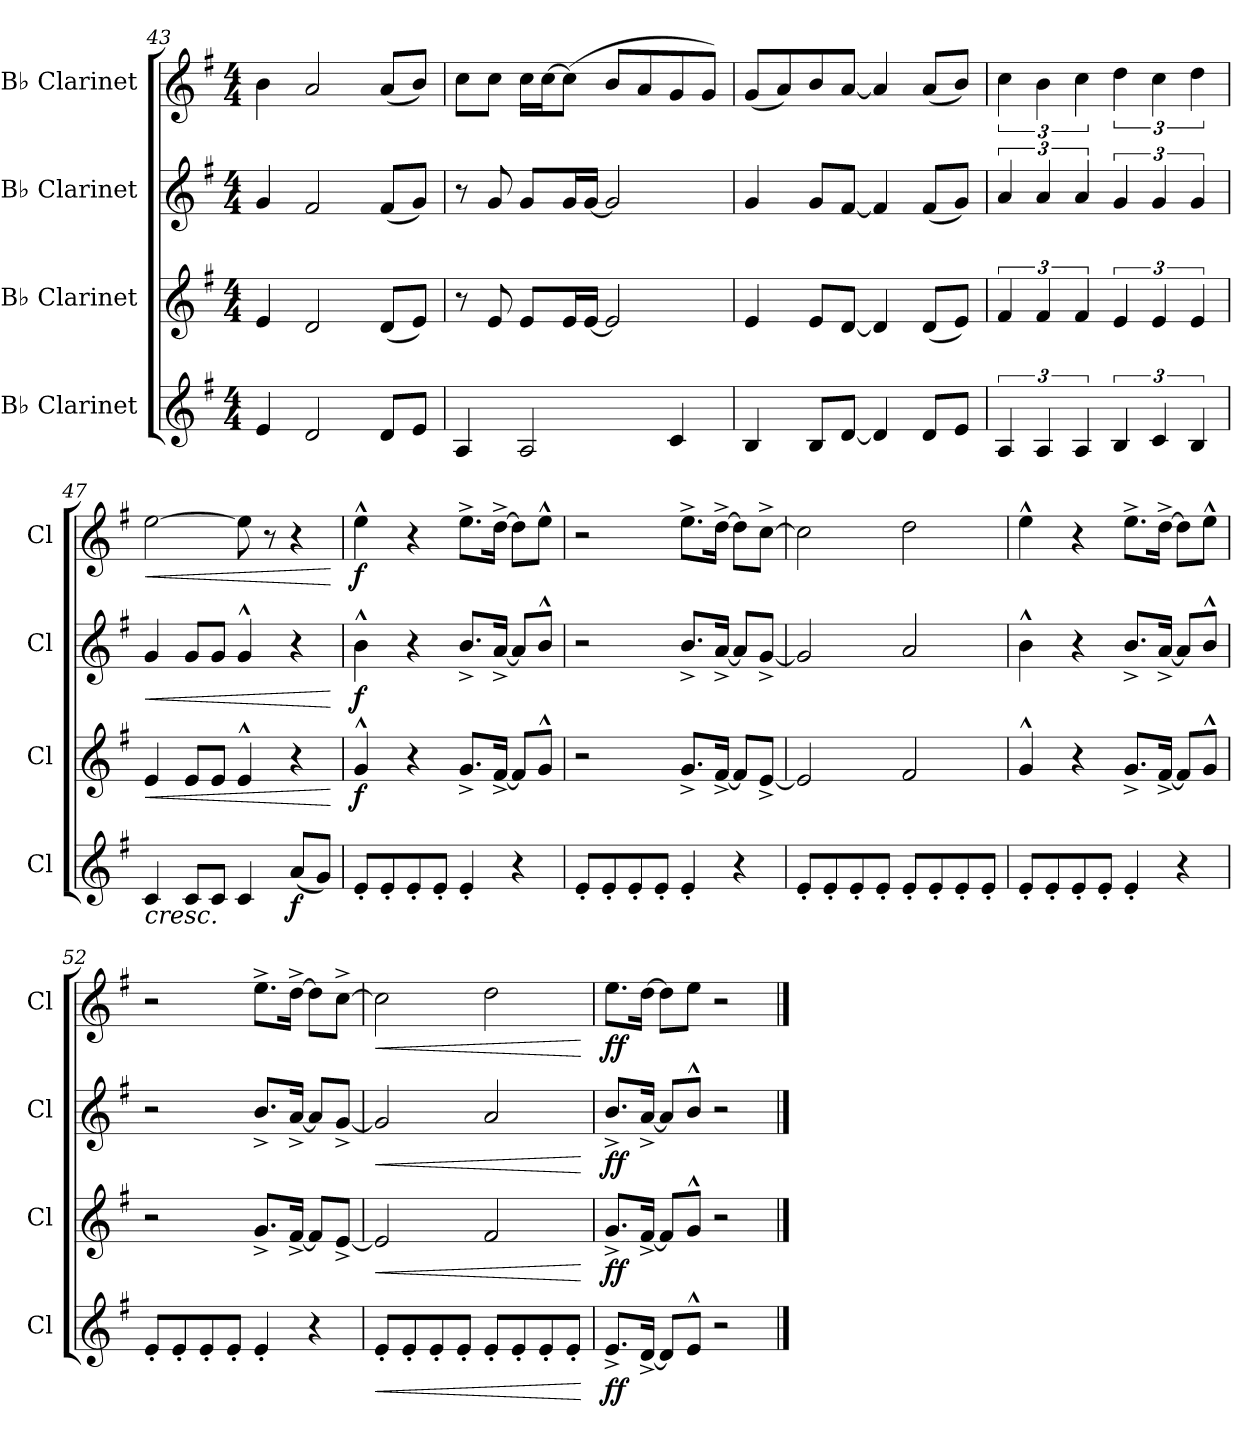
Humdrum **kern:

**kern	**dynam	**kern	**dynam	**kern	**dynam	**kern	**dynam
*part4	*part4	*part3	*part3	*part2	*part2	*part1	*part1
*staff4	*staff4	*staff3	*staff3	*staff2	*staff2	*staff1	*staff1
*I"B♭ Clarinet	*	*I"B♭ Clarinet	*	*I"B♭ Clarinet	*	*I"B♭ Clarinet	*
*I'Cl	*	*I'Cl	*	*I'Cl	*	*I'Cl	*
*clefG2	*	*clefG2	*	*clefG2	*	*clefG2	*
*ITrd1c2	*	*ITrd1c2	*	*ITrd1c2	*	*ITrd1c2	*
*k[b-]	*	*k[b-]	*	*k[b-]	*	*k[b-]	*
*M4/4	*	*M4/4	*	*M4/4	*	*M4/4	*
=43	=43	=43	=43	=43	=43	=43	=43
4d/	.	4d/	.	4f/	.	4a\	.
2c/	.	2c/	.	2e/	.	2g/	.
8c/L	.	(<8c/L	.	(<8e/L	.	(<8g/L	.
8d/J	.	8d/J)	.	8f/J)	.	8a/J)	.
=44	=44	=44	=44	=44	=44	=44	=44
4G/	.	8r	.	8r	.	8b-\L	.
.	.	8d/	.	8f/	.	8b-\J	.
2G/	.	8d/L	.	8f/L	.	16b-\LL	.
.	.	.	.	.	.	[16b-\J	.
.	.	16d/L	.	16f/L	.	(>8b-\J]	.
.	.	[16d/JJ	.	[16f/JJ	.	.	.
.	.	2d/]	.	2f/]	.	8a/L	.
.	.	.	.	.	.	8g/	.
4B-/	.	.	.	.	.	8f/	.
.	.	.	.	.	.	8f/J)	.
=45	=45	=45	=45	=45	=45	=45	=45
4A/	.	4d/	.	4f/	.	(<8f/L	.
.	.	.	.	.	.	8g/)	.
8A/L	.	8d/L	.	8f/L	.	8a/	.
[8c/J	.	[8c/J	.	[8e/J	.	[8g/J	.
4c/]	.	4c/]	.	4e/]	.	4g/]	.
8c/L	.	(<8c/L	.	(<8e/L	.	(<8g/L	.
8d/J	.	8d/J)	.	8f/J)	.	8a/J)	.
=46	=46	=46	=46	=46	=46	=46	=46
6G/	.	6e/	.	6g/	.	6b-\	.
6G/	.	6e/	.	6g/	.	6a\	.
6G/	.	6e/	.	6g/	.	6b-\	.
6A/	.	6d/	.	6f/	.	6cc\	.
6B-/	.	6d/	.	6f/	.	6b-\	.
6A/	.	6d/	.	6f/	.	6cc\	.
!!LO:LB:g=z
=47	=47	=47	=47	=47	=47	=47	=47
!	!LO:HP:b	!	!LO:HP:b	!	!LO:HP:b	!	!LO:HP:b
4B-/	<	4d/	<	4f/	<	[2dd\	<
8B-/L	.	8d/L	.	8f/L	.	.	.
8B-/J	.	8d/J	.	8f/J	.	.	.
4B-/	.	4d^^/	.	4f^^/	.	8dd\]	.
.	.	.	.	.	.	8r	.
!	!LO:DY:b	!	!	!	!	!	!
(<8g/L	f	4r	.	4r	.	4r	.
8f/J)	.	.	.	.	.	.	.
.	[	.	[	.	[	.	[
=48	=48	=48	=48	=48	=48	=48	=48
!	!	!	!LO:DY:b	!	!LO:DY:b	!	!LO:DY:b
8d'/L	.	4f^^/	f	4a^^\	f	4dd^^\	f
8d'/	.	.	.	.	.	.	.
8d'/	.	4r	.	4r	.	4r	.
8d'/J	.	.	.	.	.	.	.
4d'/	.	8.f^/L	.	8.a^/L	.	8.dd^\L	.
.	.	[16e^/Jk	.	[16g^/Jk	.	[16cc^\Jk	.
4r	.	8e/L]	.	8g/L]	.	8cc\L]	.
.	.	8f^^/J	.	8a^^/J	.	8dd^^\J	.
=49	=49	=49	=49	=49	=49	=49	=49
8d'/L	.	2r	.	2r	.	2r	.
8d'/	.	.	.	.	.	.	.
8d'/	.	.	.	.	.	.	.
8d'/J	.	.	.	.	.	.	.
4d'/	.	8.f^/L	.	8.a^/L	.	8.dd^\L	.
.	.	[16e^/Jk	.	[16g^/Jk	.	[16cc^\Jk	.
4r	.	8e/L]	.	8g/L]	.	8cc\L]	.
.	.	[8d^/J	.	[8f^/J	.	[8b-^\J	.
=50	=50	=50	=50	=50	=50	=50	=50
8d'/L	.	2d/]	.	2f/]	.	2b-\]	.
8d'/	.	.	.	.	.	.	.
8d'/	.	.	.	.	.	.	.
8d'/J	.	.	.	.	.	.	.
8d'/L	.	2e/	.	2g/	.	2cc\	.
8d'/	.	.	.	.	.	.	.
8d'/	.	.	.	.	.	.	.
8d'/J	.	.	.	.	.	.	.
=51	=51	=51	=51	=51	=51	=51	=51
8d'/L	.	4f^^/	.	4a^^\	.	4dd^^\	.
8d'/	.	.	.	.	.	.	.
8d'/	.	4r	.	4r	.	4r	.
8d'/J	.	.	.	.	.	.	.
4d'/	.	8.f^/L	.	8.a^/L	.	8.dd^\L	.
.	.	[16e^/Jk	.	[16g^/Jk	.	[16cc^\Jk	.
4r	.	8e/L]	.	8g/L]	.	8cc\L]	.
.	.	8f^^/J	.	8a^^/J	.	8dd^^\J	.
!!LO:PB:g=z
=52	=52	=52	=52	=52	=52	=52	=52
8d'/L	.	2r	.	2r	.	2r	.
8d'/	.	.	.	.	.	.	.
8d'/	.	.	.	.	.	.	.
8d'/J	.	.	.	.	.	.	.
4d'/	.	8.f^/L	.	8.a^/L	.	8.dd^\L	.
.	.	[16e^/Jk	.	[16g^/Jk	.	[16cc^\Jk	.
4r	.	8e/L]	.	8g/L]	.	8cc\L]	.
.	.	[8d^/J	.	[8f^/J	.	[8b-^\J	.
=53	=53	=53	=53	=53	=53	=53	=53
!	!LO:HP:b	!	!LO:HP:b	!	!LO:HP:b	!	!LO:HP:b
8d'/L	<	2d/]	<	2f/]	<	2b-\]	<
8d'/	.	.	.	.	.	.	.
8d'/	.	.	.	.	.	.	.
8d'/J	.	.	.	.	.	.	.
8d'/L	.	2e/	.	2g/	.	2cc\	.
8d'/	.	.	.	.	.	.	.
8d'/	.	.	.	.	.	.	.
8d'/J	.	.	.	.	.	.	.
.	[	.	[	.	[	.	[
=54	=54	=54	=54	=54	=54	=54	=54
!	!LO:DY:b	!	!LO:DY:b	!	!LO:DY:b	!	!LO:DY:b
8.d^/L	ff	8.f^/L	ff	8.a^/L	ff	8.dd\L	ff
[16c^/Jk	.	[16e^/Jk	.	[16g^/Jk	.	[16cc\Jk	.
8c/L]	.	8e/L]	.	8g/L]	.	8cc\L]	.
8d^^/J	.	8f^^/J	.	8a^^/J	.	8dd\J	.
2r	.	2r	.	2r	.	2r	.
==	==	==	==	==	==	==	==
*-	*-	*-	*-	*-	*-	*-	*-
